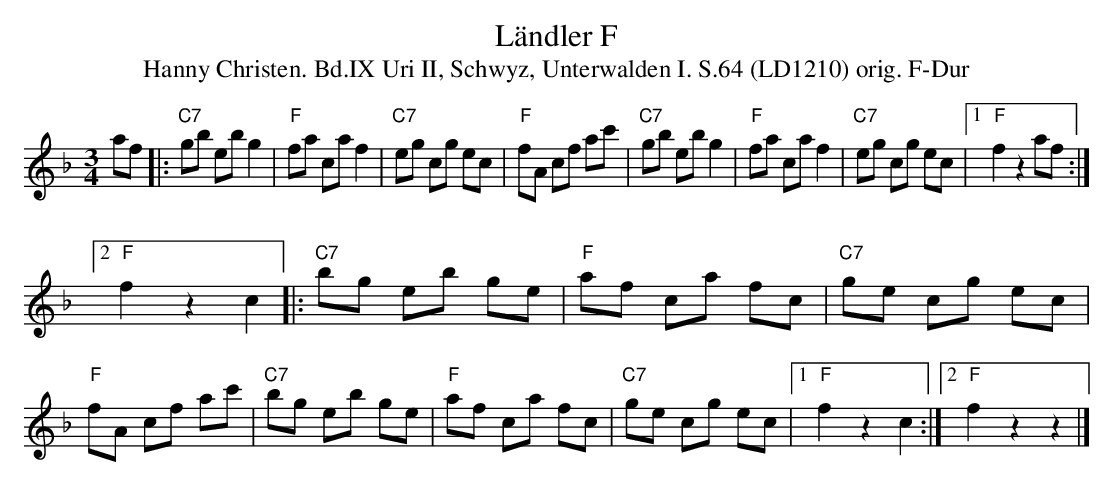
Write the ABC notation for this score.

X:1
T: Ländler F
T:Hanny Christen. Bd.IX Uri II, Schwyz, Unterwalden I. S.64 (LD1210) orig. F-Dur
M:3/4
L:1/8
K:F
af |: "C7"gb eb g2 | "F"fa ca f2 | "C7"eg cg ec | "F"fA cf ac' | "C7"gb eb g2 | "F"fa ca f2 | "C7"eg cg ec |1 "F"f2 z2 af :|2
"F"f2z2c2 |:"" "C7"bg eb ge | "F"af ca fc | "C7"ge cg ec | "F"fA cf ac' | "C7"bg eb ge | "F"af ca fc | "C7"ge cg ec |1 "F"f2z2c2 :|2 "F"f2z2z2 |]
